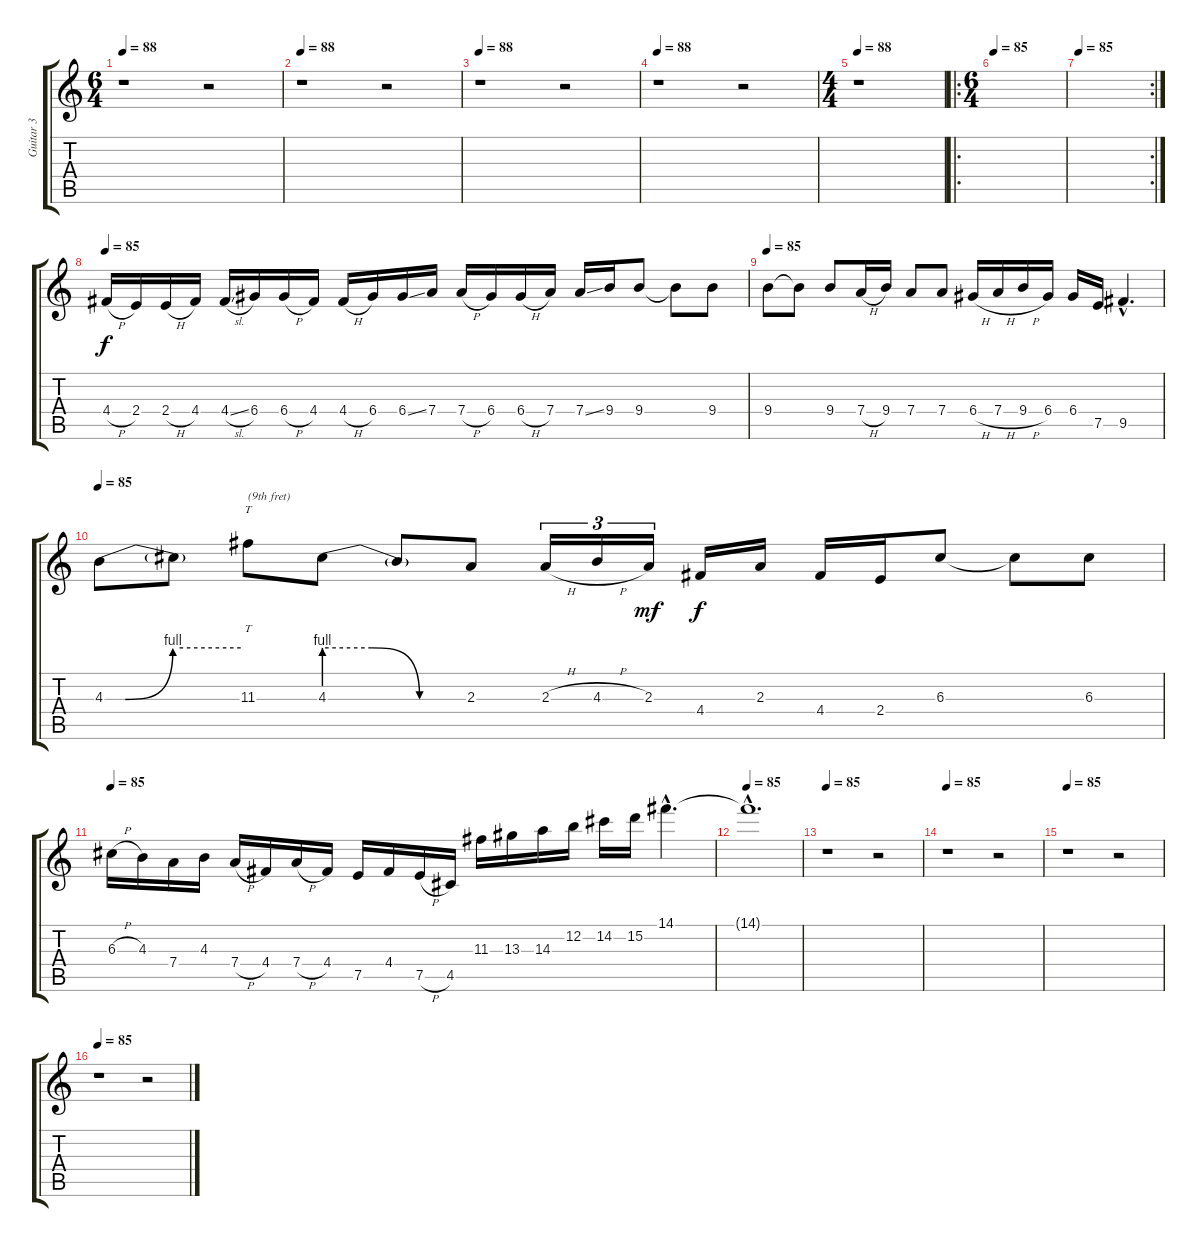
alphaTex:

\track ("Guitar 3" "Guitar 3") {instrument acousticguitarsteel}
\staff {score tabs}
\tuning (E4 B3 G3 D3 A2 E2) {hide}
\ts (6 4)
\tempo 88
\clef g2
\ks c
r.1{dy f} r.2 |
\tempo 88
r.1 r.2 |
\tempo 88
r.1 r.2 |
\tempo 88
r.1 r.2 |
\ts (4 4)
\tempo 88
r.1 |
\ro
\ts (6 4)
\tempo 85
|
\rc 2
\tempo 85
|
\tempo 85
4.4{h}.16{volume 16 instrument overdrivenguitar} 2.4.16 2.4{h}.16 4.4.16 4.4{sl}.16 6.4.16 6.4{h}.16 4.4.16 4.4{h}.16 6.4.16 6.4{ss}.16 7.4.16 7.4{h}.16 6.4.16 6.4{h}.16 7.4.16 7.4{ss}.16 9.4.16 9.4.8 9.4{t}.8 9.4.8 |
\tempo 85
9.4.8 9.4{t}.8 9.4.8 7.4{h}.16 9.4.16 7.4.8 7.4.8 6.4{h}.16 7.4{h}.16 9.4{h}.16 6.4.16 6.4.16 7.5.16 9.5{hac}.4{d} |
\tempo 85
4.3{be (custom 0 0 9 0 30 4 60 4)}.8 4.3{t}.8 11.3.8{tt txt "(9th fret)"} 4.3{be (custom 0 4 20 4 40 0 60 0)}.8 4.3{t}.8 2.3.8 2.3{h}.16{tu (3 2)} 4.3{h}.16{tu (3 2)} 2.3.16{tu (3 2) dy mf} 4.4.16{dy f} 2.3.16 4.4.16 2.4.16 6.3.8 6.3{t}.8 6.3.8 |
\tempo 85
6.3{h}.16 4.3.16 7.4.16 4.3.16 7.4{h}.16 4.4.16 7.4{h}.16 4.4.16 7.5.16 4.4.16 7.5{h}.16 4.5.16 11.3.16 13.3.16 14.3.16 12.2.16 14.2.16 15.2.16 14.1{hac}.4{d} |
\tempo 85
14.1{hac t}.1{d volume 0} |
\tempo 85
r.1 r.2 |
\tempo 85
r.1 r.2 |
\tempo 85
r.1 r.2 |
\tempo 85
r.1 r.2
